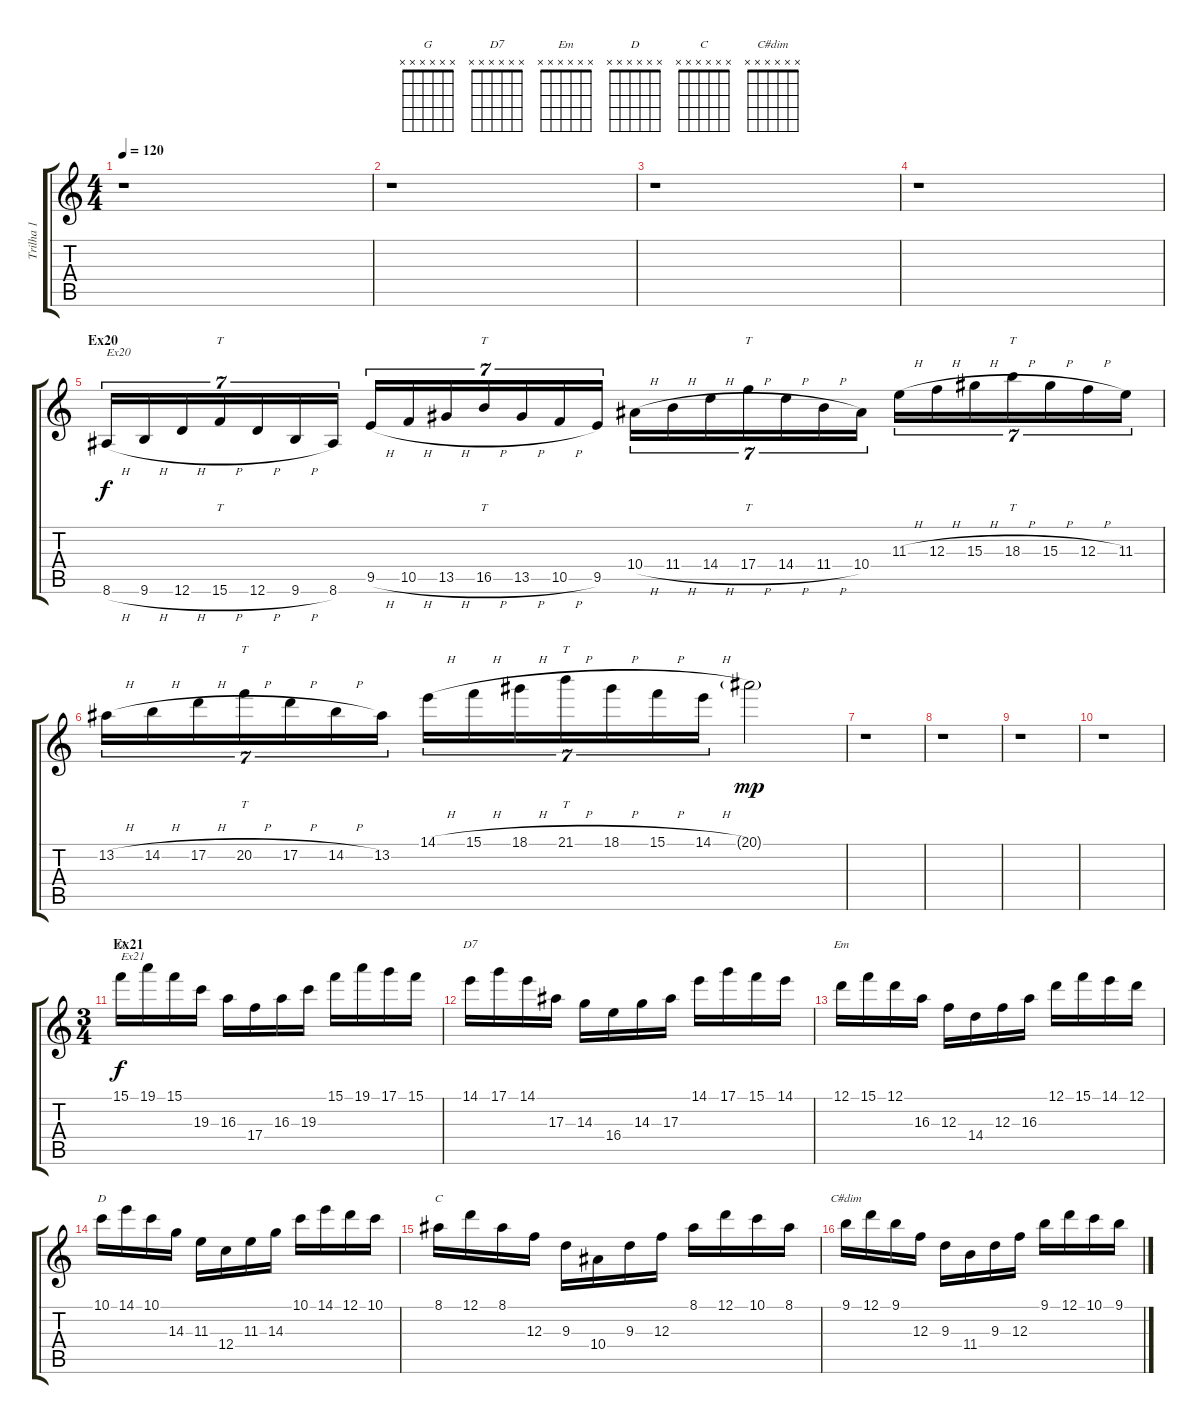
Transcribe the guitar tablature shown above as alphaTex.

\track ("Trilha 1" "Trilha 1") {instrument distortionguitar}
\staff {score tabs}
\tuning (D4 A3 F3 C3 G2 D2) {hide}
\chord ("G" x x x x x x)
\chord ("D7" x x x x x x)
\chord ("Em" x x x x x x)
\chord ("D" x x x x x x)
\chord ("C" x x x x x x)
\chord ("C#dim" x x x x x x)
\ts (4 4)
\tempo 120
\clef g2
\ks c
r.1{dy mp} |
r.1 |
r.1 |
r.1 |
\section ("" "Ex20")
8.6{h}.16{tu (7 4) txt "Ex20" dy f} 9.6{h}.16{tu (7 4)} 12.6{h}.16{tu (7 4)} 15.6{h}.16{tt tu (7 4)} 12.6{h}.16{tu (7 4)} 9.6{h}.16{tu (7 4)} 8.6.16{tu (7 4)} 9.5{h}.16{tu (7 4)} 10.5{h}.16{tu (7 4)} 13.5{h}.16{tu (7 4)} 16.5{h}.16{tt tu (7 4)} 13.5{h}.16{tu (7 4)} 10.5{h}.16{tu (7 4)} 9.5.16{tu (7 4)} 10.4{h}.16{tu (7 4)} 11.4{h}.16{tu (7 4)} 14.4{h}.16{tu (7 4)} 17.4{h}.16{tt tu (7 4)} 14.4{h}.16{tu (7 4)} 11.4{h}.16{tu (7 4)} 10.4.16{tu (7 4)} 11.3{h}.16{tu (7 4)} 12.3{h}.16{tu (7 4)} 15.3{h}.16{tu (7 4)} 18.3{h}.16{tt tu (7 4)} 15.3{h}.16{tu (7 4)} 12.3{h}.16{tu (7 4)} 11.3.16{tu (7 4)} |
13.2{h}.16{tu (7 4)} 14.2{h}.16{tu (7 4)} 17.2{h}.16{tu (7 4)} 20.2{h}.16{tt tu (7 4)} 17.2{h}.16{tu (7 4)} 14.2{h}.16{tu (7 4)} 13.2.16{tu (7 4)} 14.1{h}.16{tu (7 4)} 15.1{h}.16{tu (7 4)} 18.1{h}.16{tu (7 4)} 21.1{h}.16{tt tu (7 4)} 18.1{h}.16{tu (7 4)} 15.1{h}.16{tu (7 4)} 14.1{h}.16{tu (7 4)} 20.1{g}.2{dy mp} |
r.1 |
r.1 |
r.1 |
r.1 |
\ts (3 4)
\section ("" "Ex21")
15.1.16{ch "G" txt "Ex21" dy f} 19.1.16 15.1.16 19.3.16 16.3.16 17.4.16 16.3.16 19.3.16 15.1.16 19.1.16 17.1.16 15.1.16 |
14.1.16{ch "D7"} 17.1.16 14.1.16 17.3.16 14.3.16 16.4.16 14.3.16 17.3.16 14.1.16 17.1.16 15.1.16 14.1.16 |
12.1.16{ch "Em"} 15.1.16 12.1.16 16.3.16 12.3.16 14.4.16 12.3.16 16.3.16 12.1.16 15.1.16 14.1.16 12.1.16 |
10.1.16{ch "D"} 14.1.16 10.1.16 14.3.16 11.3.16 12.4.16 11.3.16 14.3.16 10.1.16 14.1.16 12.1.16 10.1.16 |
8.1.16{ch "C"} 12.1.16 8.1.16 12.3.16 9.3.16 10.4.16 9.3.16 12.3.16 8.1.16 12.1.16 10.1.16 8.1.16 |
9.1.16{ch "C#dim"} 12.1.16 9.1.16 12.3.16 9.3.16 11.4.16 9.3.16 12.3.16 9.1.16 12.1.16 10.1.16 9.1.16
